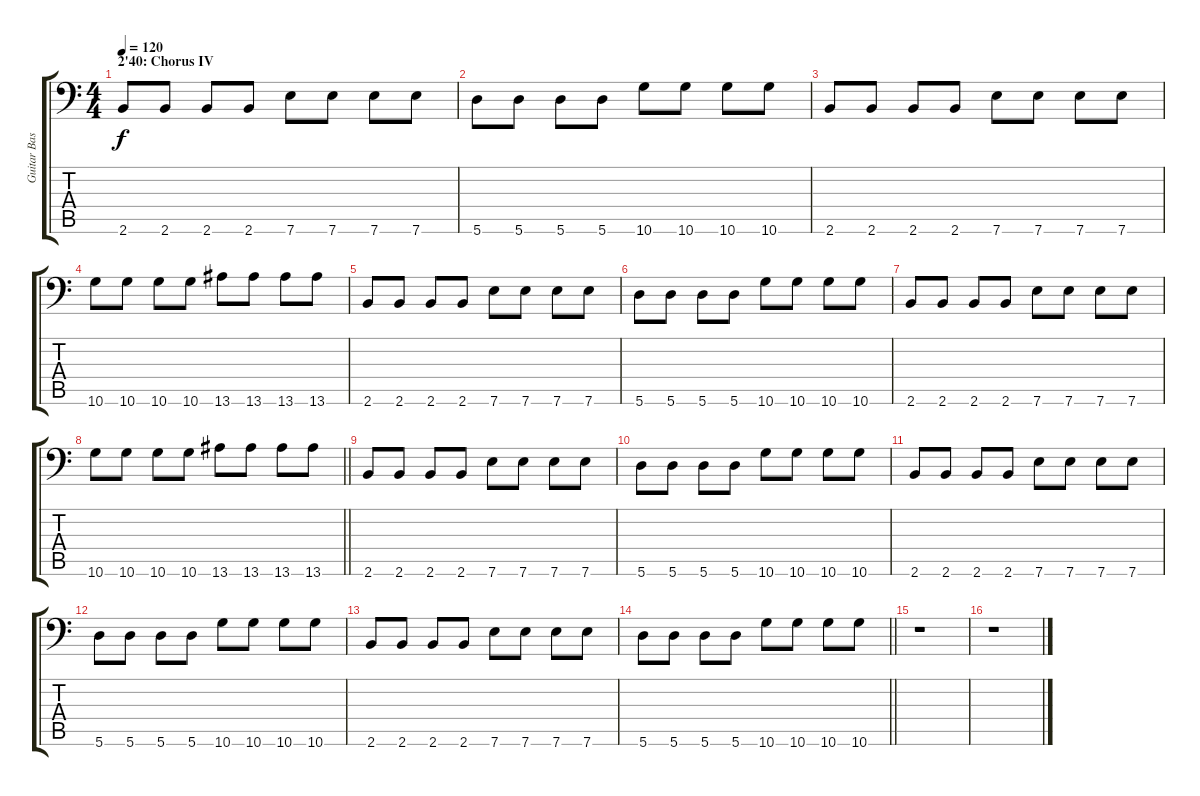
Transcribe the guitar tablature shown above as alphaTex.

\track ("Guitar Bass" "Guitar Bas") {instrument electricbassfinger}
\staff {score tabs}
\tuning (B3 Gb3 D3 A2 E2 A1) {hide}
\ts (4 4)
\section ("" "2'40: Chorus IV")
\tempo 120
\clef f4
\ks c
2.6.8{dy f} 2.6.8 2.6.8 2.6.8 7.6.8 7.6.8 7.6.8 7.6.8 |
5.6.8 5.6.8 5.6.8 5.6.8 10.6.8 10.6.8 10.6.8 10.6.8 |
2.6.8 2.6.8 2.6.8 2.6.8 7.6.8 7.6.8 7.6.8 7.6.8 |
10.6.8 10.6.8 10.6.8 10.6.8 13.6.8 13.6.8 13.6.8 13.6.8 |
2.6.8 2.6.8 2.6.8 2.6.8 7.6.8 7.6.8 7.6.8 7.6.8 |
5.6.8 5.6.8 5.6.8 5.6.8 10.6.8 10.6.8 10.6.8 10.6.8 |
2.6.8 2.6.8 2.6.8 2.6.8 7.6.8 7.6.8 7.6.8 7.6.8 |
\barLineRight lightlight
10.6.8 10.6.8 10.6.8 10.6.8 13.6.8 13.6.8 13.6.8 13.6.8 |
2.6.8 2.6.8 2.6.8 2.6.8 7.6.8 7.6.8 7.6.8 7.6.8 |
5.6.8 5.6.8 5.6.8 5.6.8 10.6.8 10.6.8 10.6.8 10.6.8 |
2.6.8 2.6.8 2.6.8 2.6.8 7.6.8 7.6.8 7.6.8 7.6.8 |
5.6.8 5.6.8 5.6.8 5.6.8 10.6.8 10.6.8 10.6.8 10.6.8 |
2.6.8 2.6.8 2.6.8 2.6.8 7.6.8 7.6.8 7.6.8 7.6.8 |
\barLineRight lightlight
5.6.8 5.6.8 5.6.8 5.6.8 10.6.8 10.6.8 10.6.8 10.6.8 |
r.1 |
r.1
